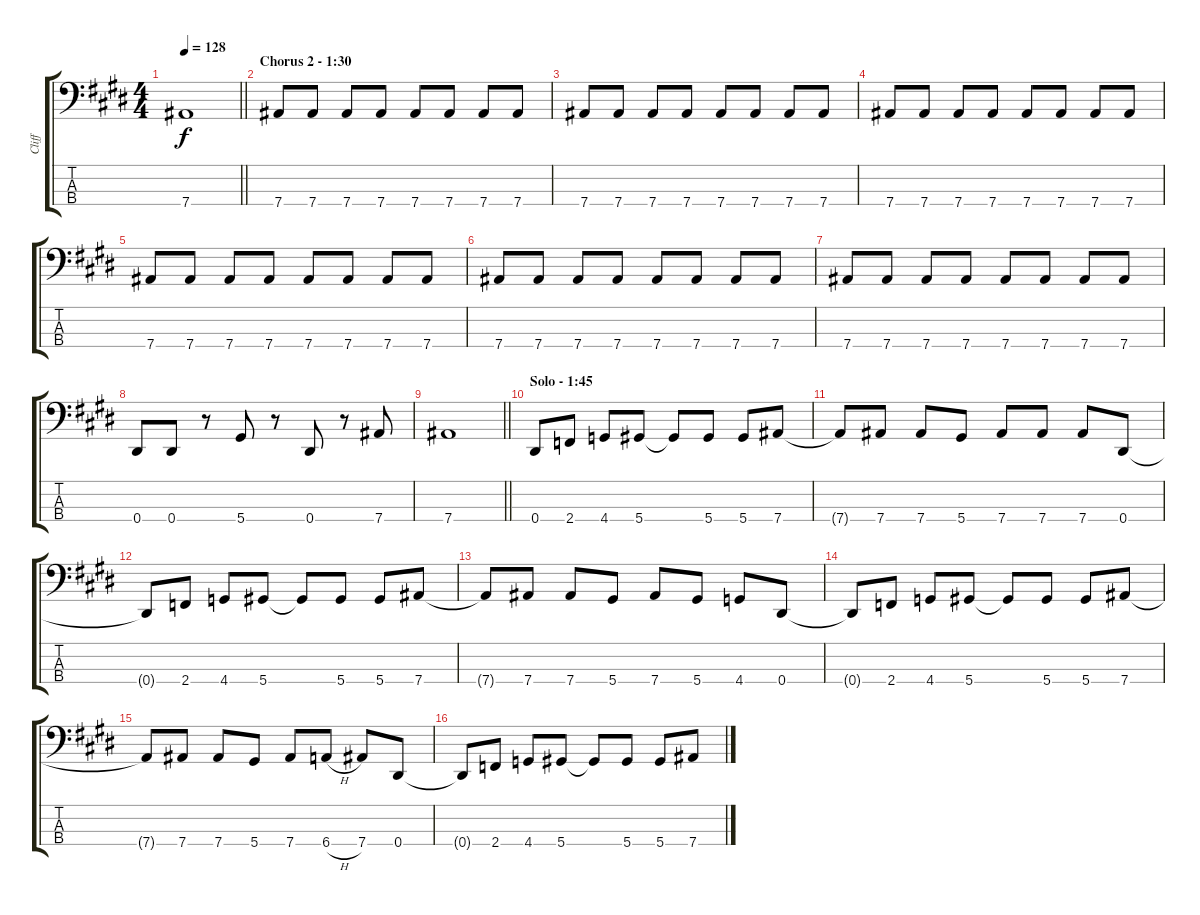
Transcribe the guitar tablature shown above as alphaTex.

\track ("Cliff" "Cliff") {instrument electricbassfinger}
\staff {score tabs}
\tuning (Gb2 Db2 Ab1 Eb1) {hide}
\ts (4 4)
\tempo 128
\clef f4
\barLineRight lightlight
\ks e
7.4{t}.1{dy f} |
\section ("" "Chorus 2 - 1:30")
7.4.8 7.4.8 7.4.8 7.4.8 7.4.8 7.4.8 7.4.8 7.4.8 |
7.4.8 7.4.8 7.4.8 7.4.8 7.4.8 7.4.8 7.4.8 7.4.8 |
7.4.8 7.4.8 7.4.8 7.4.8 7.4.8 7.4.8 7.4.8 7.4.8 |
7.4.8 7.4.8 7.4.8 7.4.8 7.4.8 7.4.8 7.4.8 7.4.8 |
7.4.8 7.4.8 7.4.8 7.4.8 7.4.8 7.4.8 7.4.8 7.4.8 |
7.4.8 7.4.8 7.4.8 7.4.8 7.4.8 7.4.8 7.4.8 7.4.8 |
0.4.8 0.4.8 r.8 5.4.8 r.8 0.4.8 r.8 7.4.8 |
\barLineRight lightlight
7.4.1 |
\section ("" "Solo - 1:45")
0.4.8 2.4.8 4.4.8 5.4.8 5.4{t}.8 5.4.8 5.4.8 7.4.8 |
7.4{t}.8 7.4.8 7.4.8 5.4.8 7.4.8 7.4.8 7.4.8 0.4.8 |
0.4{t}.8 2.4.8 4.4.8 5.4.8 5.4{t}.8 5.4.8 5.4.8 7.4.8 |
7.4{t}.8 7.4.8 7.4.8 5.4.8 7.4.8 5.4.8 4.4.8 0.4.8 |
0.4{t}.8 2.4.8 4.4.8 5.4.8 5.4{t}.8 5.4.8 5.4.8 7.4.8 |
7.4{t}.8 7.4.8 7.4.8 5.4.8 7.4.8 6.4{h}.8 7.4.8 0.4.8 |
0.4{t}.8 2.4.8 4.4.8 5.4.8 5.4{t}.8 5.4.8 5.4.8 7.4.8
